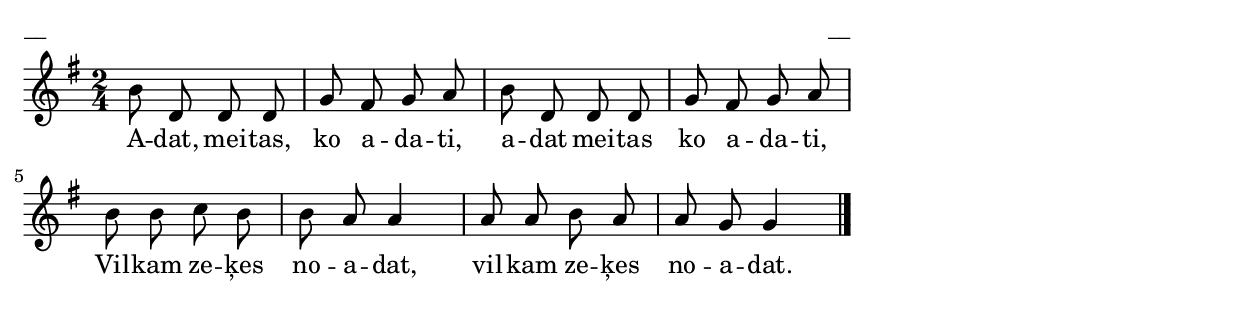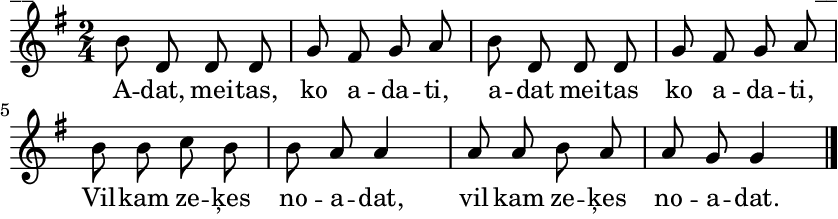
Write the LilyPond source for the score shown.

\version "2.13.18"
#(ly:set-option 'crop #t)

%\header {
%    title = "Adat, meitas, ko adati"
%}
\paper {
line-width = 14\cm
left-margin = 0.4\cm
between-system-padding = 0.1\cm
between-system-space = 0.1\cm
}
\layout {
indent = #0
ragged-last = ##f
}


voiceA = \relative c' {
\clef "treble"
\key g \major
\time 2/4
b'8 d, d d | g8 fis g a | 
b8 d, d d | g8 fis g a |
b8 b c b | b8 a a4 |
a8 a b a | a8 g g4 |
\bar "|."
} 


lyricA = \lyricmode {
A -- dat, mei -- tas, ko a -- da -- ti, a -- dat mei -- tas ko a -- da -- ti,
Vil -- kam ze -- ķes no -- a -- dat, vil -- kam ze -- ķes no -- a -- dat.
} 


fullScore = <<
\new Staff {
<<
\new Voice = "voiceA" { \oneVoice \autoBeamOff \voiceA }
\new Lyrics \lyricsto "voiceA" \lyricA
>>
}
>>

\score {
\fullScore
\header { piece = "__" opus = "__" }
}
\markup { \with-color #(x11-color 'white) \sans \smaller "__" }
\score {
\unfoldRepeats
\fullScore
\midi {
\context { \Staff \remove "Staff_performer" }
\context { \Voice \consists "Staff_performer" }
}
}



